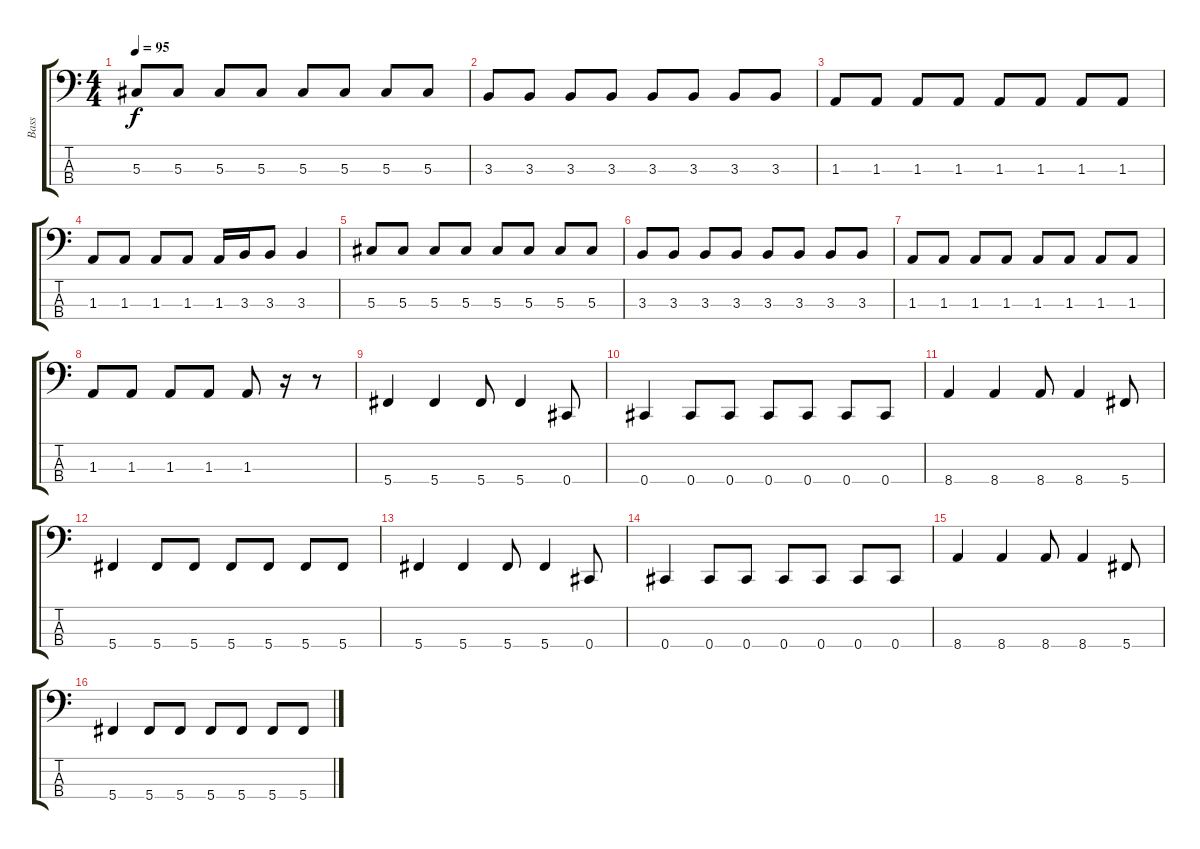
\track ("Bass" "Bass") {instrument electricbassfinger}
\staff {score tabs}
\tuning (Gb2 Db2 Ab1 Db1) {hide}
\ts (4 4)
\tempo 95
\clef f4
\ks c
5.3.8{dy f} 5.3.8 5.3.8 5.3.8 5.3.8 5.3.8 5.3.8 5.3.8 |
3.3.8 3.3.8 3.3.8 3.3.8 3.3.8 3.3.8 3.3.8 3.3.8 |
1.3.8 1.3.8 1.3.8 1.3.8 1.3.8 1.3.8 1.3.8 1.3.8 |
1.3.8 1.3.8 1.3.8 1.3.8 1.3.16 3.3.16 3.3.8 3.3.4 |
5.3.8 5.3.8 5.3.8 5.3.8 5.3.8 5.3.8 5.3.8 5.3.8 |
3.3.8 3.3.8 3.3.8 3.3.8 3.3.8 3.3.8 3.3.8 3.3.8 |
1.3.8 1.3.8 1.3.8 1.3.8 1.3.8 1.3.8 1.3.8 1.3.8 |
1.3.8 1.3.8 1.3.8 1.3.8 1.3.8 r.16 r.8 |
5.4.4 5.4.4 5.4.8 5.4.4 0.4.8 |
0.4.4 0.4.8 0.4.8 0.4.8 0.4.8 0.4.8 0.4.8 |
8.4.4 8.4.4 8.4.8 8.4.4 5.4.8 |
5.4.4 5.4.8 5.4.8 5.4.8 5.4.8 5.4.8 5.4.8 |
5.4.4 5.4.4 5.4.8 5.4.4 0.4.8 |
0.4.4 0.4.8 0.4.8 0.4.8 0.4.8 0.4.8 0.4.8 |
8.4.4 8.4.4 8.4.8 8.4.4 5.4.8 |
5.4.4 5.4.8 5.4.8 5.4.8 5.4.8 5.4.8 5.4.8
